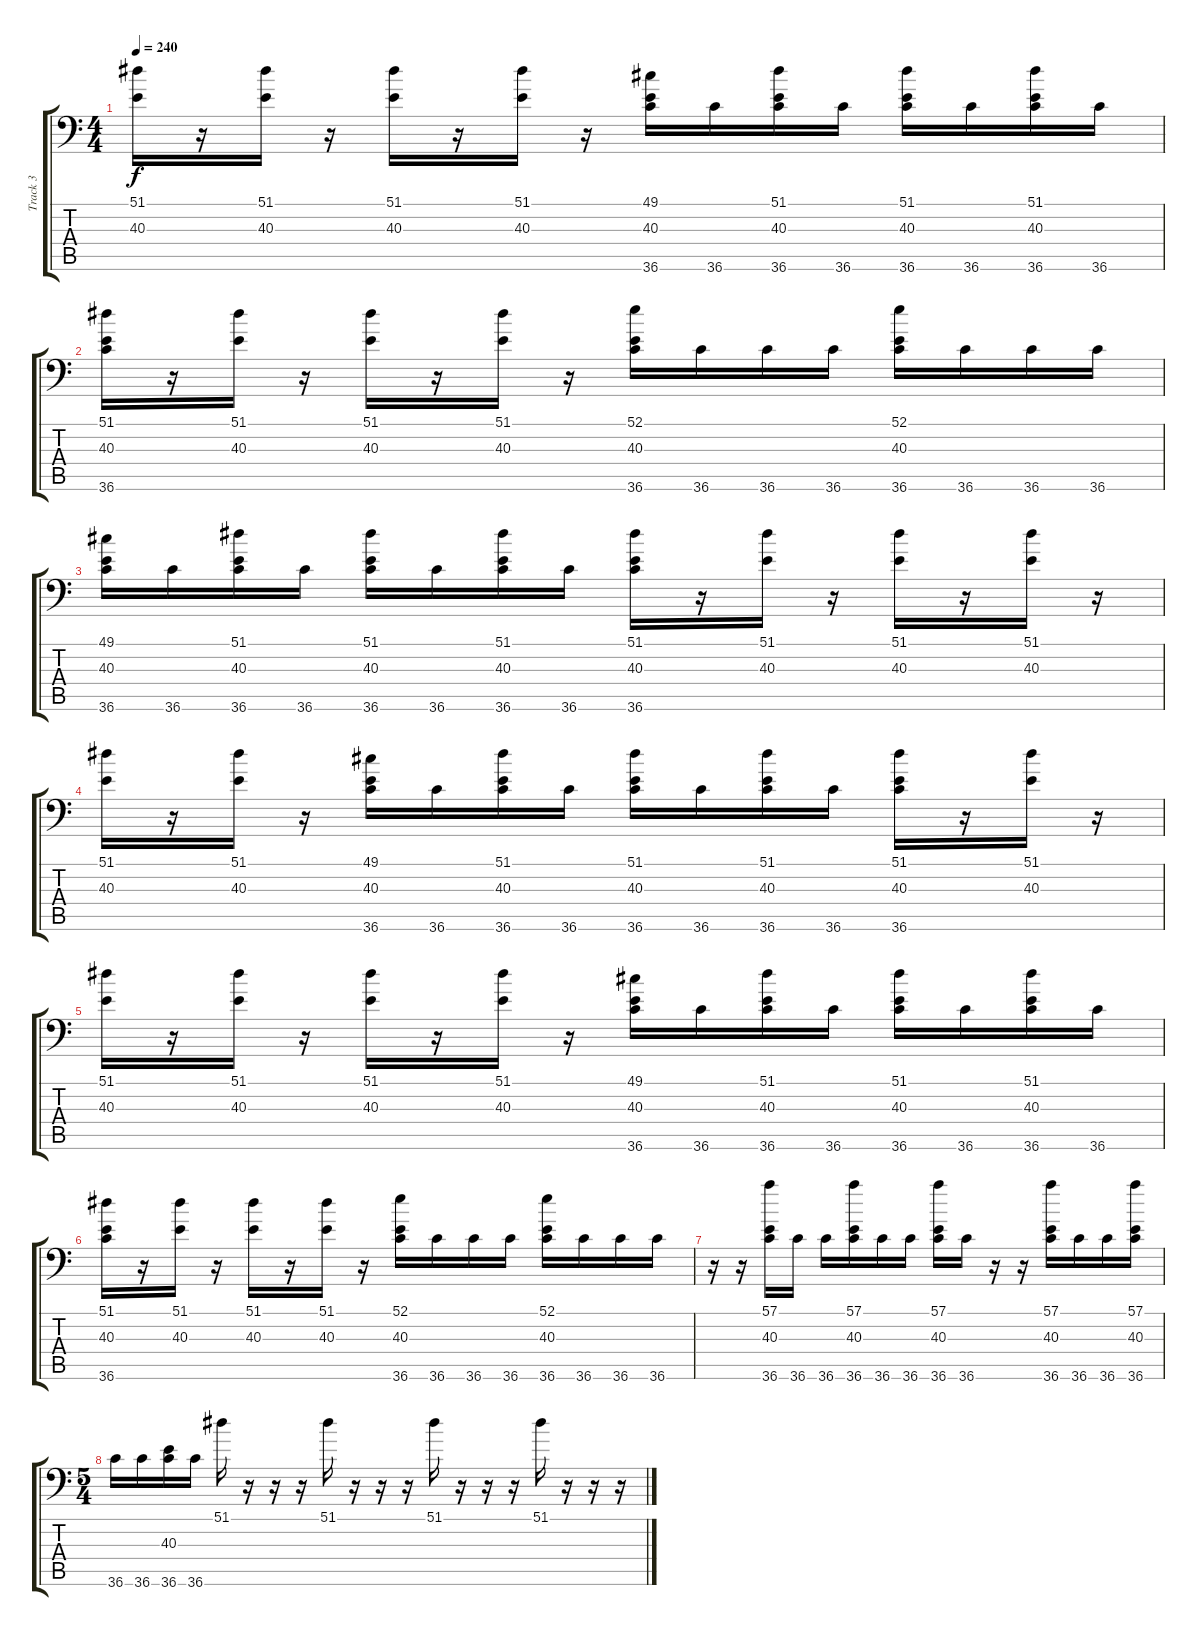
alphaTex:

\track ("Track 3" "Track 3") {instrument acousticgrandpiano}
\staff {score tabs}
\tuning (C-1 C-1 C-1 C-1 C-1 C-1) {hide}
\ts (4 4)
\tempo 240
\clef f4
\ks c
(51.1 40.3).16{dy f} r.16 (51.1 40.3).16 r.16 (51.1 40.3).16 r.16 (51.1 40.3).16 r.16 (49.1 40.3 36.6).16 36.6.16 (51.1 40.3 36.6).16 36.6.16 (51.1 40.3 36.6).16 36.6.16 (51.1 40.3 36.6).16 36.6.16 |
(51.1 40.3 36.6).16 r.16 (51.1 40.3).16 r.16 (51.1 40.3).16 r.16 (51.1 40.3).16 r.16 (52.1 40.3 36.6).16 36.6.16 36.6.16 36.6.16 (52.1 40.3 36.6).16 36.6.16 36.6.16 36.6.16 |
(49.1 40.3 36.6).16 36.6.16 (51.1 40.3 36.6).16 36.6.16 (51.1 40.3 36.6).16 36.6.16 (51.1 40.3 36.6).16 36.6.16 (51.1 40.3 36.6).16 r.16 (51.1 40.3).16 r.16 (51.1 40.3).16 r.16 (51.1 40.3).16 r.16 |
(51.1 40.3).16 r.16 (51.1 40.3).16 r.16 (49.1 40.3 36.6).16 36.6.16 (51.1 40.3 36.6).16 36.6.16 (51.1 40.3 36.6).16 36.6.16 (51.1 40.3 36.6).16 36.6.16 (51.1 40.3 36.6).16 r.16 (51.1 40.3).16 r.16 |
(51.1 40.3).16 r.16 (51.1 40.3).16 r.16 (51.1 40.3).16 r.16 (51.1 40.3).16 r.16 (49.1 40.3 36.6).16 36.6.16 (51.1 40.3 36.6).16 36.6.16 (51.1 40.3 36.6).16 36.6.16 (51.1 40.3 36.6).16 36.6.16 |
(51.1 40.3 36.6).16 r.16 (51.1 40.3).16 r.16 (51.1 40.3).16 r.16 (51.1 40.3).16 r.16 (52.1 40.3 36.6).16 36.6.16 36.6.16 36.6.16 (52.1 40.3 36.6).16 36.6.16 36.6.16 36.6.16 |
r.16 r.16 (57.1 40.3 36.6).16 36.6.16 36.6.16 (57.1 40.3 36.6).16 36.6.16 36.6.16 (57.1 40.3 36.6).16 36.6.16 r.16 r.16 (57.1 40.3 36.6).16 36.6.16 36.6.16 (57.1 40.3 36.6).16 |
\ts (5 4)
36.6.16 36.6.16 (40.3 36.6).16 36.6.16 51.1.16 r.16 r.16 r.16 51.1.16 r.16 r.16 r.16 51.1.16 r.16 r.16 r.16 51.1.16 r.16 r.16 r.16
